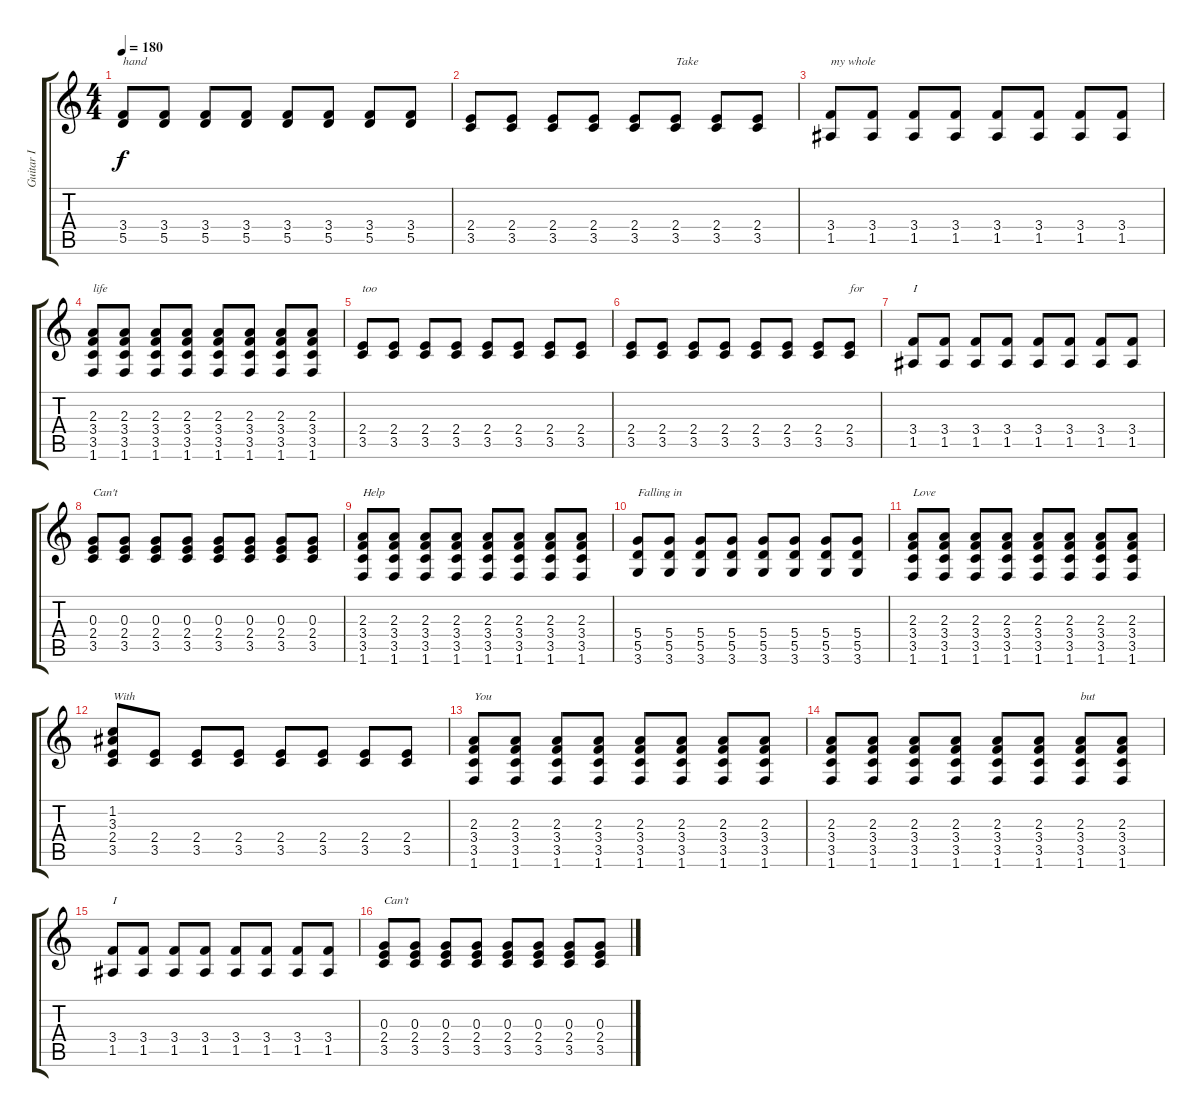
\track ("Guitar I" "Guitar I") {instrument acousticguitarsteel}
\staff {score tabs}
\tuning (E4 B3 G3 D3 A2 E2) {hide}
\ts (4 4)
\tempo 180
\clef g2
\ks c
(3.4 5.5).8{txt "hand" dy f} (3.4 5.5).8 (3.4 5.5).8 (3.4 5.5).8 (3.4 5.5).8 (3.4 5.5).8 (3.4 5.5).8 (3.4 5.5).8 |
(2.4 3.5).8 (2.4 3.5).8 (2.4 3.5).8 (2.4 3.5).8 (2.4 3.5).8 (2.4 3.5).8{txt "Take"} (2.4 3.5).8 (2.4 3.5).8 |
(3.4 1.5).8{txt "my whole"} (3.4 1.5).8 (3.4 1.5).8 (3.4 1.5).8 (3.4 1.5).8 (3.4 1.5).8 (3.4 1.5).8 (3.4 1.5).8 |
(2.3 3.4 3.5 1.6).8{txt "life"} (2.3 3.4 3.5 1.6).8 (2.3 3.4 3.5 1.6).8 (2.3 3.4 3.5 1.6).8 (2.3 3.4 3.5 1.6).8 (2.3 3.4 3.5 1.6).8 (2.3 3.4 3.5 1.6).8 (2.3 3.4 3.5 1.6).8 |
(2.4 3.5).8{txt "too"} (2.4 3.5).8 (2.4 3.5).8 (2.4 3.5).8 (2.4 3.5).8 (2.4 3.5).8 (2.4 3.5).8 (2.4 3.5).8 |
(2.4 3.5).8 (2.4 3.5).8 (2.4 3.5).8 (2.4 3.5).8 (2.4 3.5).8 (2.4 3.5).8 (2.4 3.5).8 (2.4 3.5).8{txt "for"} |
(3.4 1.5).8{txt "I"} (3.4 1.5).8 (3.4 1.5).8 (3.4 1.5).8 (3.4 1.5).8 (3.4 1.5).8 (3.4 1.5).8 (3.4 1.5).8 |
(0.3 2.4 3.5).8{txt "Can't"} (0.3 2.4 3.5).8 (0.3 2.4 3.5).8 (0.3 2.4 3.5).8 (0.3 2.4 3.5).8 (0.3 2.4 3.5).8 (0.3 2.4 3.5).8 (0.3 2.4 3.5).8 |
(2.3 3.4 3.5 1.6).8{txt "Help"} (2.3 3.4 3.5 1.6).8 (2.3 3.4 3.5 1.6).8 (2.3 3.4 3.5 1.6).8 (2.3 3.4 3.5 1.6).8 (2.3 3.4 3.5 1.6).8 (2.3 3.4 3.5 1.6).8 (2.3 3.4 3.5 1.6).8 |
(5.4 5.5 3.6).8{txt "Falling in "} (5.4 5.5 3.6).8 (5.4 5.5 3.6).8 (5.4 5.5 3.6).8 (5.4 5.5 3.6).8 (5.4 5.5 3.6).8 (5.4 5.5 3.6).8 (5.4 5.5 3.6).8 |
(2.3 3.4 3.5 1.6).8{txt "Love"} (2.3 3.4 3.5 1.6).8 (2.3 3.4 3.5 1.6).8 (2.3 3.4 3.5 1.6).8 (2.3 3.4 3.5 1.6).8 (2.3 3.4 3.5 1.6).8 (2.3 3.4 3.5 1.6).8 (2.3 3.4 3.5 1.6).8 |
(1.2 3.3 2.4 3.5).8{txt "With"} (2.4 3.5).8 (2.4 3.5).8 (2.4 3.5).8 (2.4 3.5).8 (2.4 3.5).8 (2.4 3.5).8 (2.4 3.5).8 |
(2.3 3.4 3.5 1.6).8{txt "You"} (2.3 3.4 3.5 1.6).8 (2.3 3.4 3.5 1.6).8 (2.3 3.4 3.5 1.6).8 (2.3 3.4 3.5 1.6).8 (2.3 3.4 3.5 1.6).8 (2.3 3.4 3.5 1.6).8 (2.3 3.4 3.5 1.6).8 |
(2.3 3.4 3.5 1.6).8 (2.3 3.4 3.5 1.6).8 (2.3 3.4 3.5 1.6).8 (2.3 3.4 3.5 1.6).8 (2.3 3.4 3.5 1.6).8 (2.3 3.4 3.5 1.6).8 (2.3 3.4 3.5 1.6).8{txt "but"} (2.3 3.4 3.5 1.6).8 |
(3.4 1.5).8{txt "I"} (3.4 1.5).8 (3.4 1.5).8 (3.4 1.5).8 (3.4 1.5).8 (3.4 1.5).8 (3.4 1.5).8 (3.4 1.5).8 |
(0.3 2.4 3.5).8{txt "Can't"} (0.3 2.4 3.5).8 (0.3 2.4 3.5).8 (0.3 2.4 3.5).8 (0.3 2.4 3.5).8 (0.3 2.4 3.5).8 (0.3 2.4 3.5).8 (0.3 2.4 3.5).8
